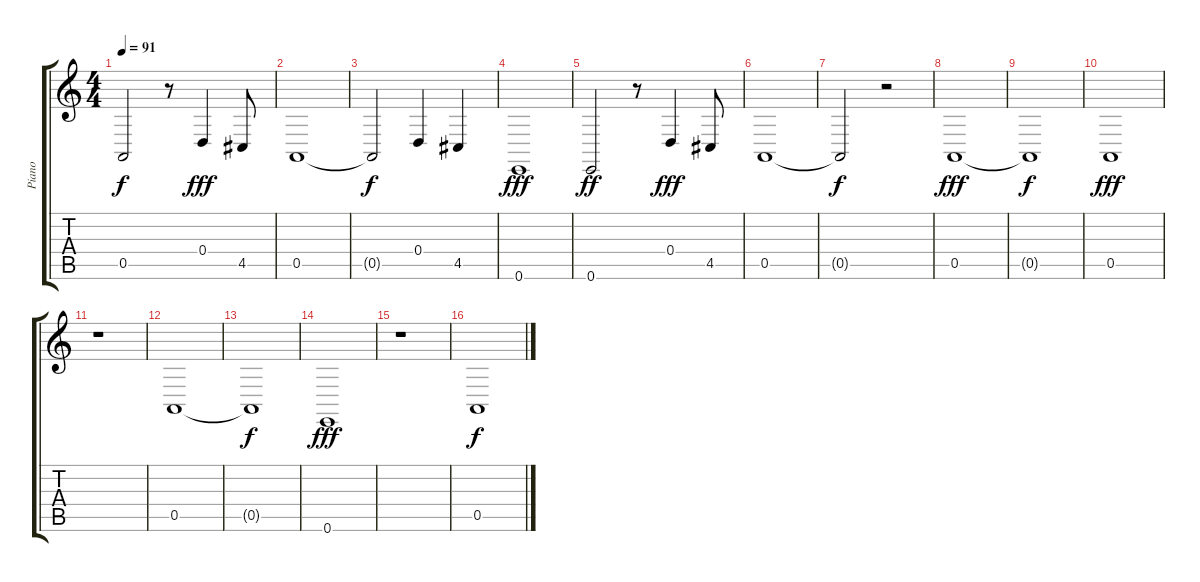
\track ("Piano" "Piano") {instrument acousticgrandpiano}
\staff {score tabs}
\tuning (E4 B3 G3 D3 A2 E2) {hide}
\ts (4 4)
\tempo 91
\clef g2
\ks c
0.5{t}.2{dy f} r.8 0.4.4{dy fff} 4.5.8 |
0.5.1 |
0.5{t}.2{dy f} 0.4.4 4.5.4 |
0.6.1{dy fff} |
0.6.2{dy ff} r.8 0.4.4{dy fff} 4.5.8 |
0.5.1 |
0.5{t}.2{dy f} r.2 |
0.5.1{dy fff} |
0.5{t}.1{dy f} |
0.5.1{dy fff} |
r.1 |
0.5.1 |
0.5{t}.1{dy f} |
0.6.1{dy fff} |
r.1 |
0.5.1{dy f}
